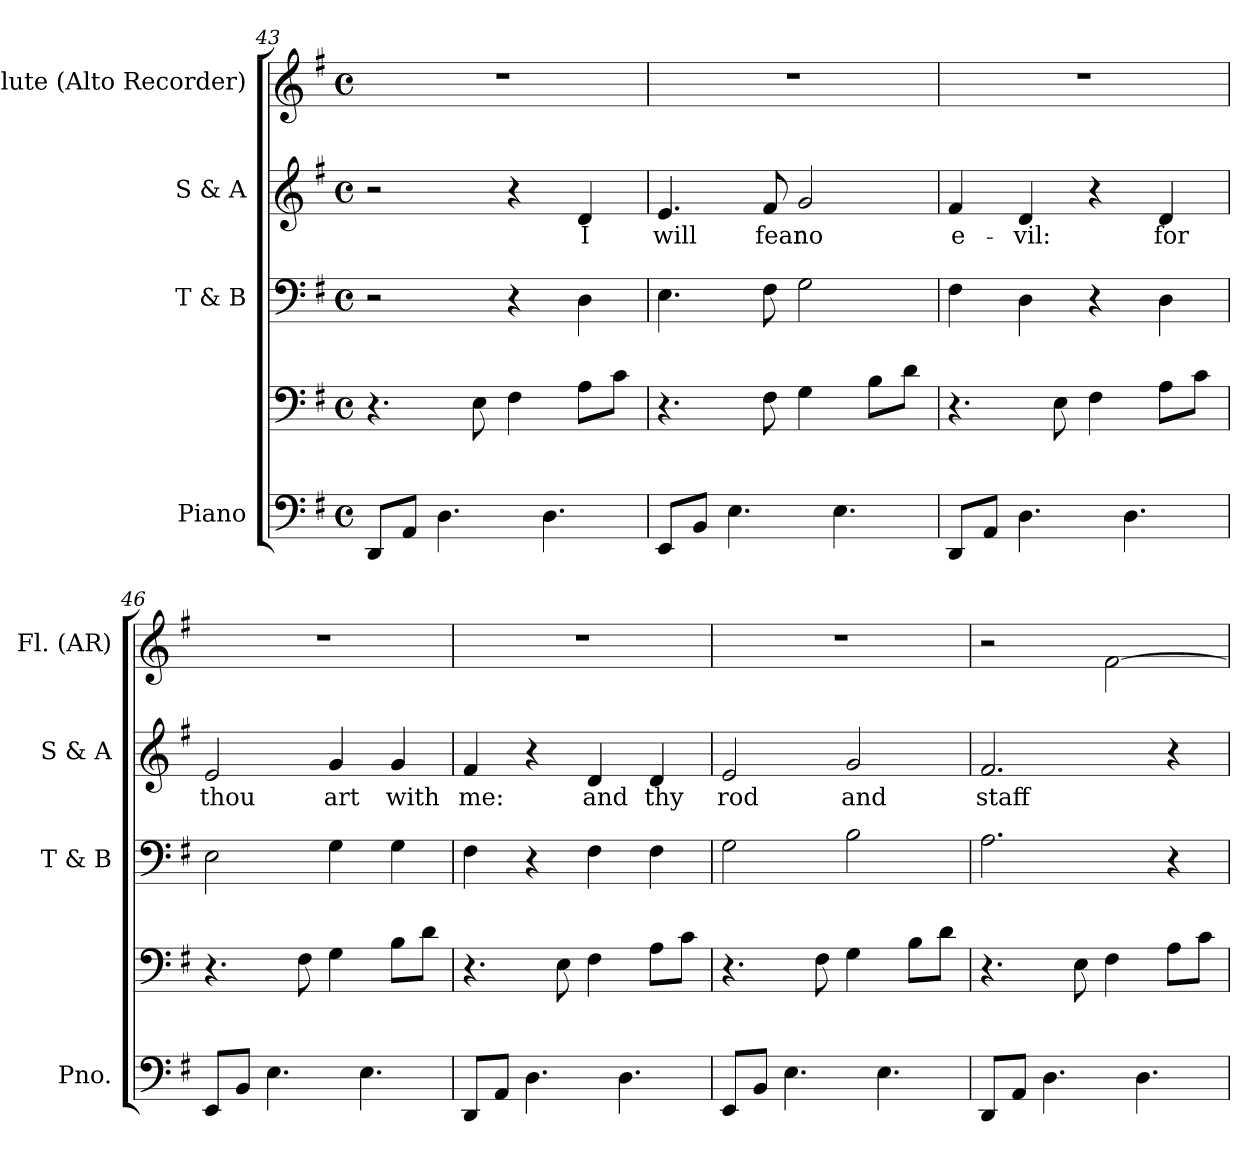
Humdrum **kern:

**kern	**kern	**kern	**kern	**text	**kern
*part4	*part4	*part3	*part2	*part2	*part1
*staff5	*staff4	*staff3	*staff2	*staff2	*staff1
*I"Piano	*	*I"T & B	*I"S & A	*	*I"Flute (Alto  Recorder)
*I'Pno.	*	*I'T & B	*I'S & A	*	*I'Fl. (AR)
!!LO:PB:g=z
*clefF4	*clefF4	*clefF4	*clefG2	*	*clefG2
*	*	*	*	*	*ITrd-7c-12
*k[f#]	*k[f#]	*k[f#]	*k[f#]	*	*k[f#]
*e:	*e:	*e:	*e:	*	*e:
*M4/4	*M4/4	*M4/4	*M4/4	*	*M4/4
*met(c)	*met(c)	*met(c)	*met(c)	*	*met(c)
=43	=43	=43	=43	=43	=43
8DD/L	4.r	2r	2r	.	1r
8AA/J	.	.	.	.	.
4.D\	.	.	.	.	.
.	8E\	.	.	.	.
.	4F#\	4r	4r	.	.
4.D\	.	.	.	.	.
!	!	!	!	!LO:LY:b	!
.	8A\L	4D\	4d/	I	.
.	8c\J	.	.	.	.
=44	=44	=44	=44	=44	=44
!	!	!	!	!LO:LY:b	!
8EE/L	4.r	4.E\	4.e/	will	1r
8BB/J	.	.	.	.	.
4.E\	.	.	.	.	.
!	!	!	!	!LO:LY:b	!
.	8F#\	8F#\	8f#/	fear	.
!	!	!	!	!LO:LY:b	!
.	4G\	2G\	2g/	no	.
4.E\	.	.	.	.	.
.	8B\L	.	.	.	.
.	8d\J	.	.	.	.
=45	=45	=45	=45	=45	=45
!	!	!	!	!LO:LY:b	!
8DD/L	4.r	4F#\	4f#/	e-	1r
8AA/J	.	.	.	.	.
!	!	!	!	!LO:LY:b	!
4.D\	.	4D\	4d/	-vil:	.
.	8E\	.	.	.	.
.	4F#\	4r	4r	.	.
4.D\	.	.	.	.	.
!	!	!	!	!LO:LY:b	!
.	8A\L	4D\	4d/	for	.
.	8c\J	.	.	.	.
=46	=46	=46	=46	=46	=46
!	!	!	!	!LO:LY:b	!
8EE/L	4.r	2E\	2e/	thou	1r
8BB/J	.	.	.	.	.
4.E\	.	.	.	.	.
.	8F#\	.	.	.	.
!	!	!	!	!LO:LY:b	!
.	4G\	4G\	4g/	art	.
4.E\	.	.	.	.	.
!	!	!	!	!LO:LY:b	!
.	8B\L	4G\	4g/	with	.
.	8d\J	.	.	.	.
!!LO:LB:g=z
=47	=47	=47	=47	=47	=47
!	!	!	!	!LO:LY:b	!
8DD/L	4.r	4F#\	4f#/	me:	1r
8AA/J	.	.	.	.	.
4.D\	.	4r	4r	.	.
.	8E\	.	.	.	.
!	!	!	!	!LO:LY:b	!
.	4F#\	4F#\	4d/	and	.
4.D\	.	.	.	.	.
!	!	!	!	!LO:LY:b	!
.	8A\L	4F#\	4d/	thy	.
.	8c\J	.	.	.	.
=48	=48	=48	=48	=48	=48
!	!	!	!	!LO:LY:b	!
8EE/L	4.r	2G\	2e/	rod	1r
8BB/J	.	.	.	.	.
4.E\	.	.	.	.	.
.	8F#\	.	.	.	.
!	!	!	!	!LO:LY:b	!
.	4G\	2B\	2g/	and	.
4.E\	.	.	.	.	.
.	8B\L	.	.	.	.
.	8d\J	.	.	.	.
=49	=49	=49	=49	=49	=49
!	!	!	!	!LO:LY:b	!
8DD/L	4.r	2.A\	2.f#/	staff	2r
8AA/J	.	.	.	.	.
4.D\	.	.	.	.	.
.	8E\	.	.	.	.
.	4F#\	.	.	.	[2ff#\
4.D\	.	.	.	.	.
.	8A\L	4r	4r	.	.
.	8c\J	.	.	.	.
=	=	=	=	=	=
*-	*-	*-	*-	*-	*-
